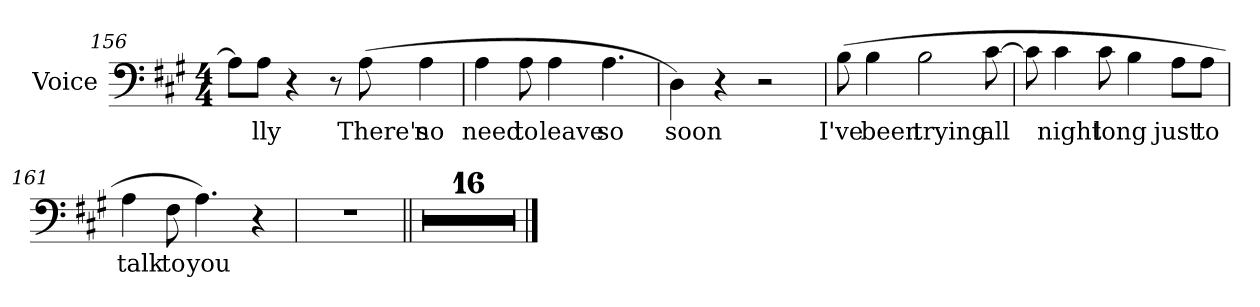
**kern	**text
*part1	*part1
*staff1	*staff1
*I"Voice	*
*I'Voice	*
!!LO:LB:g=z
*clefF4	*
*k[f#c#g#]	*
*A:	*
*M4/4	*
=156	=156
8Ai\L]	.
!	!LO:LY:b:color=#000000
8Ai\J	-lly
4r	.
8r	.
!	!LO:LY:b:color=#000000
(8Ai\	There's
!	!LO:LY:b:color=#000000
4Ai\	no
=157	=157
!	!LO:LY:b:color=#000000
4Ai\	need
!	!LO:LY:b:color=#000000
8Ai\	to
!	!LO:LY:b:color=#000000
4Ai\	leave
!	!LO:LY:b:color=#000000
4.Ai\	so
=158	=158
!	!LO:LY:b:color=#000000
4Di\)	soon
4r	.
2r	.
=159	=159
!	!LO:LY:b:color=#000000
(8Bi\	I've
!	!LO:LY:b:color=#000000
4Bi\	been
!	!LO:LY:b:color=#000000
2Bi\	trying
!	!LO:LY:b:color=#000000
[8c#i\	all
!!LO:LB:g=z
=160	=160
8c#i\]	.
!	!LO:LY:b:color=#000000
4c#i\	night
!	!LO:LY:b:color=#000000
8c#i\	long
4Bi\	.
!	!LO:LY:b:color=#000000
8Ai\L	just
!	!LO:LY:b:color=#000000
8Ai\J	to
=161	=161
!	!LO:LY:b:color=#000000
4Ai\	talk
!	!LO:LY:b:color=#000000
8F#i\	to
!	!LO:LY:b:color=#000000
4.Ai\)	you
4r	.
=162	=162
1r	.
=163||	=163||
1r	.
=164	=164
1r	.
=165	=165
1r	.
=166	=166
1r	.
!!LO:PB:g=z
=167	=167
1r	.
=168	=168
1r	.
=169	=169
1r	.
=170	=170
1r	.
=171	=171
1r	.
=172	=172
1r	.
!!LO:LB:g=z
=173	=173
1r	.
=174	=174
1r	.
=175	=175
1r	.
=176	=176
1r	.
=177	=177
1r	.
=178	=178
1r	.
==	==
*-	*-
